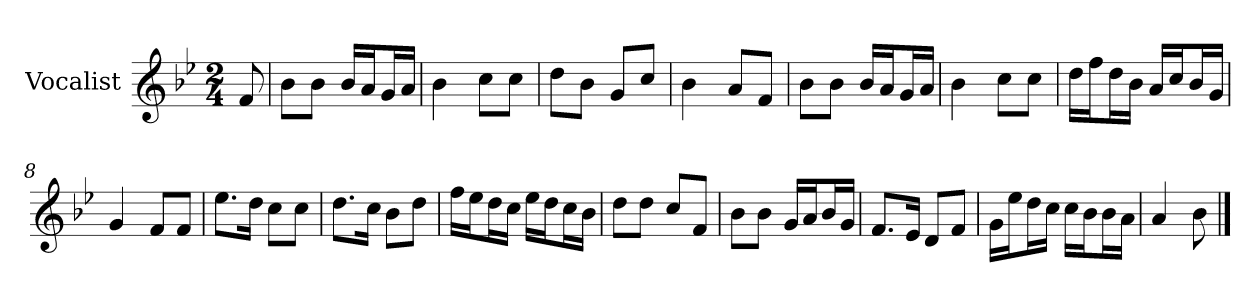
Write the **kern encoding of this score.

**kern
*part1
*staff1
*I"Vocalist
*k[b-e-]
*B-:
*M2/4
=
8f
=1
8b-L
8b-J
16b-LL
16aJ
16gL
16aJJ
=2
4b-
8ccL
8ccJ
=3
8ddL
8b-J
8gL
8ccJ
=4
4b-
8aL
8fJ
=5
8b-L
8b-J
16b-LL
16aJ
16gL
16aJJ
=6
4b-
8ccL
8ccJ
=7
16ddLL
16ffJ
16ddL
16b-JJ
16aLL
16ccJ
16b-L
16gJJ
=8
4g
8fL
8fJ
=9
8.ee-L
16ddJk
8ccL
8ccJ
=10
8.ddL
16ccJk
8b-L
8ddJ
=11
16ffLL
16ee-J
16ddL
16ccJJ
16ee-LL
16ddJ
16ccL
16b-JJ
=12
8ddL
8ddJ
8ccL
8fJ
=13
8b-L
8b-J
16gLL
16aJ
16b-L
16gJJ
=14
8.fL
16e-Jk
8dL
8fJ
=15
16gLL
16ee-J
16ddL
16ccJJ
16ccLL
16b-J
16b-L
16aJJ
=16
4a
8b-
==
*-
